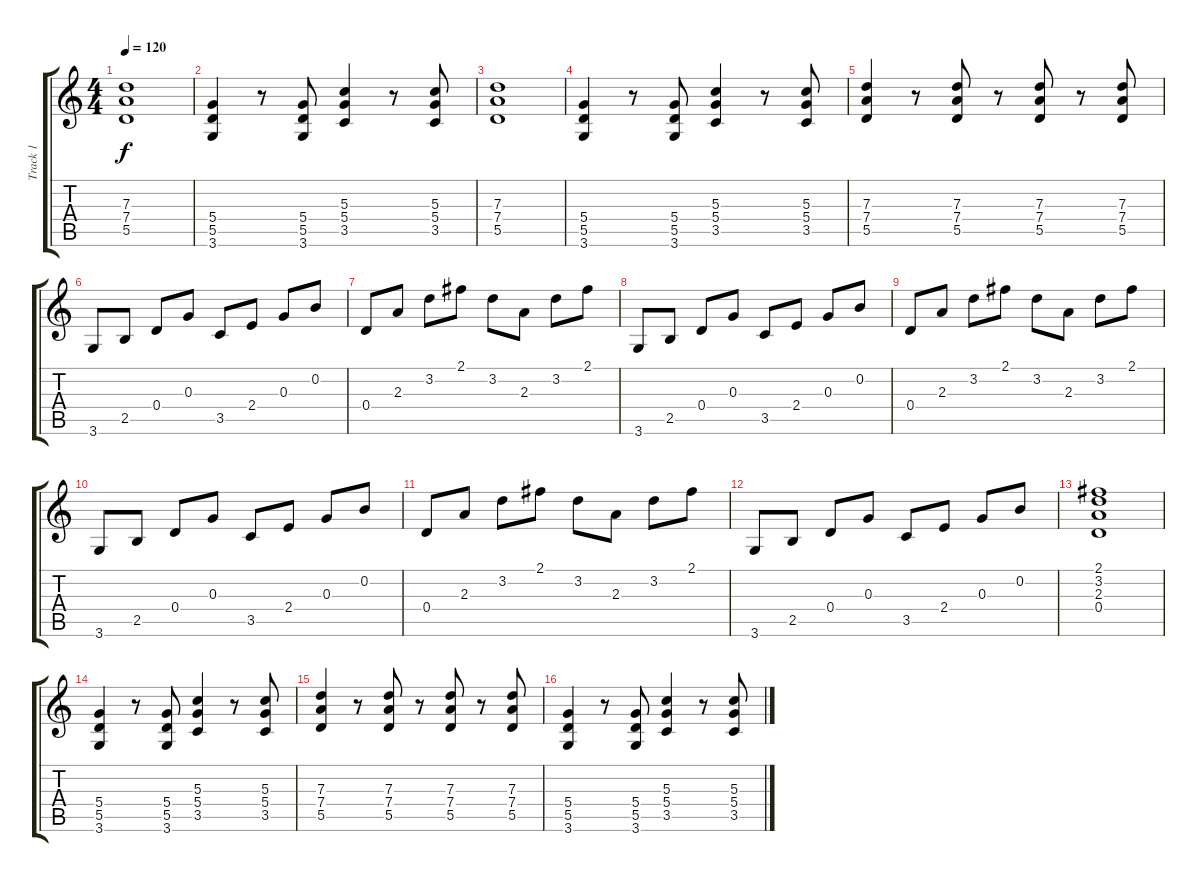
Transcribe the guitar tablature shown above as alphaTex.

\track ("Track 1" "Track 1") {instrument acousticguitarsteel}
\staff {score tabs}
\tuning (E4 B3 G3 D3 A2 E2) {hide}
\ts (4 4)
\tempo 120
\clef g2
\ks c
(7.3 7.4 5.5).1{dy f} |
(5.4 5.5 3.6).4 r.8 (5.4 5.5 3.6).8 (5.3 5.4 3.5).4 r.8 (5.3 5.4 3.5).8 |
(7.3 7.4 5.5).1 |
(5.4 5.5 3.6).4 r.8 (5.4 5.5 3.6).8 (5.3 5.4 3.5).4 r.8 (5.3 5.4 3.5).8 |
(7.3 7.4 5.5).4 r.8 (7.3 7.4 5.5).8 r.8 (7.3 7.4 5.5).8 r.8 (7.3 7.4 5.5).8 |
3.6.8 2.5.8 0.4.8 0.3.8 3.5.8 2.4.8 0.3.8 0.2.8 |
0.4.8 2.3.8 3.2.8 2.1.8 3.2.8 2.3.8 3.2.8 2.1.8 |
3.6.8 2.5.8 0.4.8 0.3.8 3.5.8 2.4.8 0.3.8 0.2.8 |
0.4.8 2.3.8 3.2.8 2.1.8 3.2.8 2.3.8 3.2.8 2.1.8 |
3.6.8 2.5.8 0.4.8 0.3.8 3.5.8 2.4.8 0.3.8 0.2.8 |
0.4.8 2.3.8 3.2.8 2.1.8 3.2.8 2.3.8 3.2.8 2.1.8 |
3.6.8 2.5.8 0.4.8 0.3.8 3.5.8 2.4.8 0.3.8 0.2.8 |
(2.1 3.2 2.3 0.4).1 |
(5.4 5.5 3.6).4 r.8 (5.4 5.5 3.6).8 (5.3 5.4 3.5).4 r.8 (5.3 5.4 3.5).8 |
(7.3 7.4 5.5).4 r.8 (7.3 7.4 5.5).8 r.8 (7.3 7.4 5.5).8 r.8 (7.3 7.4 5.5).8 |
(5.4 5.5 3.6).4 r.8 (5.4 5.5 3.6).8 (5.3 5.4 3.5).4 r.8 (5.3 5.4 3.5).8
